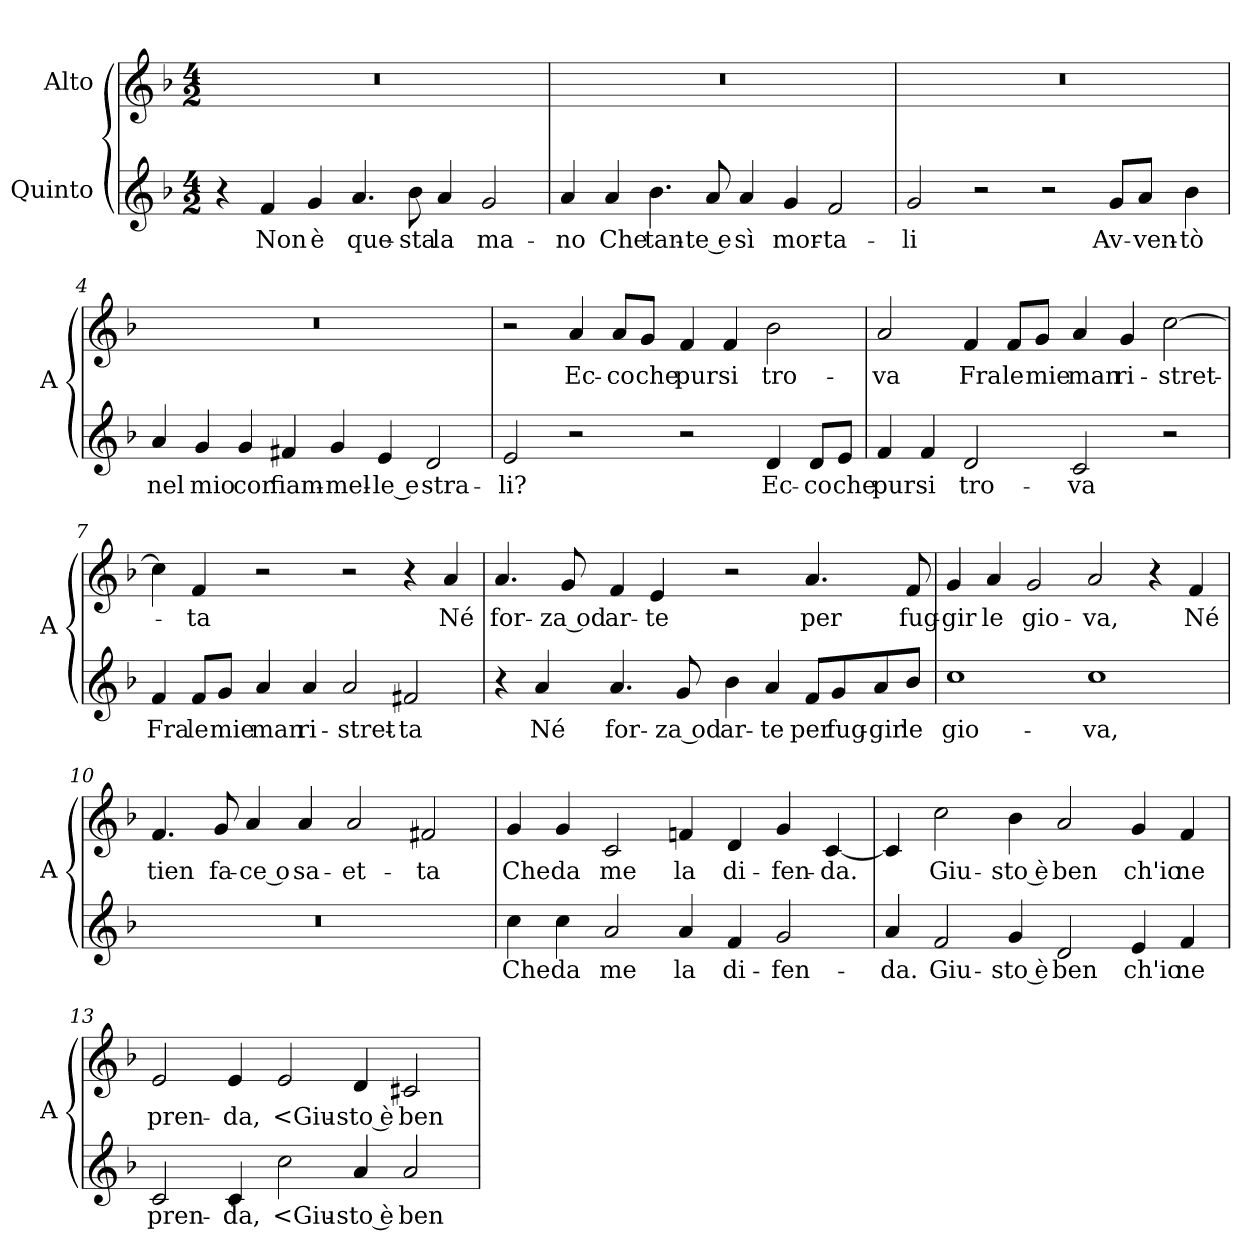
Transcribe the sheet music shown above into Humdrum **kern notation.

**kern	**text	**kern	**text
*part2	*part2	*part1	*part1
*staff2	*staff2	*staff1	*staff1
*I"Quinto	*	*I"Alto	*
*	*	*I'A	*
*clefG2	*	*clefG2	*
*k[b-]	*	*k[b-]	*
*F:	*	*F:	*
*M4/2	*	*M4/2	*
=1	=1	=1	=1
4r	.	0r	.
4f	Non	.	.
4g	è	.	.
4.a	que-	.	.
8b-	-sta	.	.
4a	la	.	.
2g	ma-	.	.
=2	=2	=2	=2
4a	-no	0r	.
4a	Che	.	.
4.b-	tan-	.	.
8a	-te e	.	.
4a	sì	.	.
4g	mor-	.	.
2f	-ta-	.	.
=3	=3	=3	=3
2g	-li	0r	.
2r	.	.	.
2r	.	.	.
8g/L	Av-	.	.
8a/J	-ven-	.	.
4b-	-tò	.	.
=4	=4	=4	=4
4a	nel	0r	.
4g	mio	.	.
4g	cor	.	.
4f#X	fiam-	.	.
4g	-mel-	.	.
4e	-le e	.	.
2d	stra-	.	.
=5	=5	=5	=5
2e	-li?	2r	.
2r	.	4a	Ec-
.	.	8a/L	-co
.	.	8g/J	che
2r	.	4f	pur
.	.	4f	si
4d	Ec-	2b-	tro-
8d/L	-co	.	.
8e/J	che	.	.
=6	=6	=6	=6
4f	pur	2a	-va
4f	si	.	.
2d	tro-	4f	Fra
.	.	8f/L	le
.	.	8g/J	mie
2c	-va	4a	man
.	.	4g	ri-
2r	.	[2cc	-stret-
=7	=7	=7	=7
4f	Fra	4cc]	.
8f/L	le	4f	-ta
8g/J	mie	.	.
4a	man	2r	.
4a	ri-	.	.
2a	-stret-	2r	.
2f#X	-ta	4r	.
.	.	4a	Né
=8	=8	=8	=8
4r	.	4.a	for-
4a	Né	.	.
.	.	8g	-za od
4.a	for-	4f	ar-
.	.	4e	-te
8g	-za od	.	.
4b-	ar-	2r	.
4a	-te	.	.
8f/L	per	4.a	per
8g/	fug-	.	.
8a/	-gir	.	.
8b-/J	le	8f	fug-
=9	=9	=9	=9
1cc	gio-	4g	-gir
.	.	4a	le
.	.	2g	gio-
1cc	-va,	2a	-va,
.	.	4r	.
.	.	4f	Né
=10	=10	=10	=10
0r	.	4.f	tien
.	.	8g	fa-
.	.	4a	-ce o
.	.	4a	sa-
.	.	2a	-et-
.	.	2f#X	-ta
=11	=11	=11	=11
4cc	Che	4g	Che
4cc	da	4g	da
2a	me	2c	me
4a	la	4fn	la
4f	di-	4d	di-
2g	-fen-	4g	-fen-
.	.	[4c	-da.
=12	=12	=12	=12
4a	-da.	4c]	.
2f	Giu-	2cc	Giu-
4g	-sto è	4b-	-sto è
2d	ben	2a	ben
4e	ch'io	4g	ch'io
4f	ne	4f	ne
=13	=13	=13	=13
2c	pren-	2e	pren-
4c	-da,	4e	-da,
2cc	<Giu-	2e	<Giu-
4a	-sto è	4d	-sto è
2a	ben	2c#X	ben
=	=	=	=
*-	*-	*-	*-
